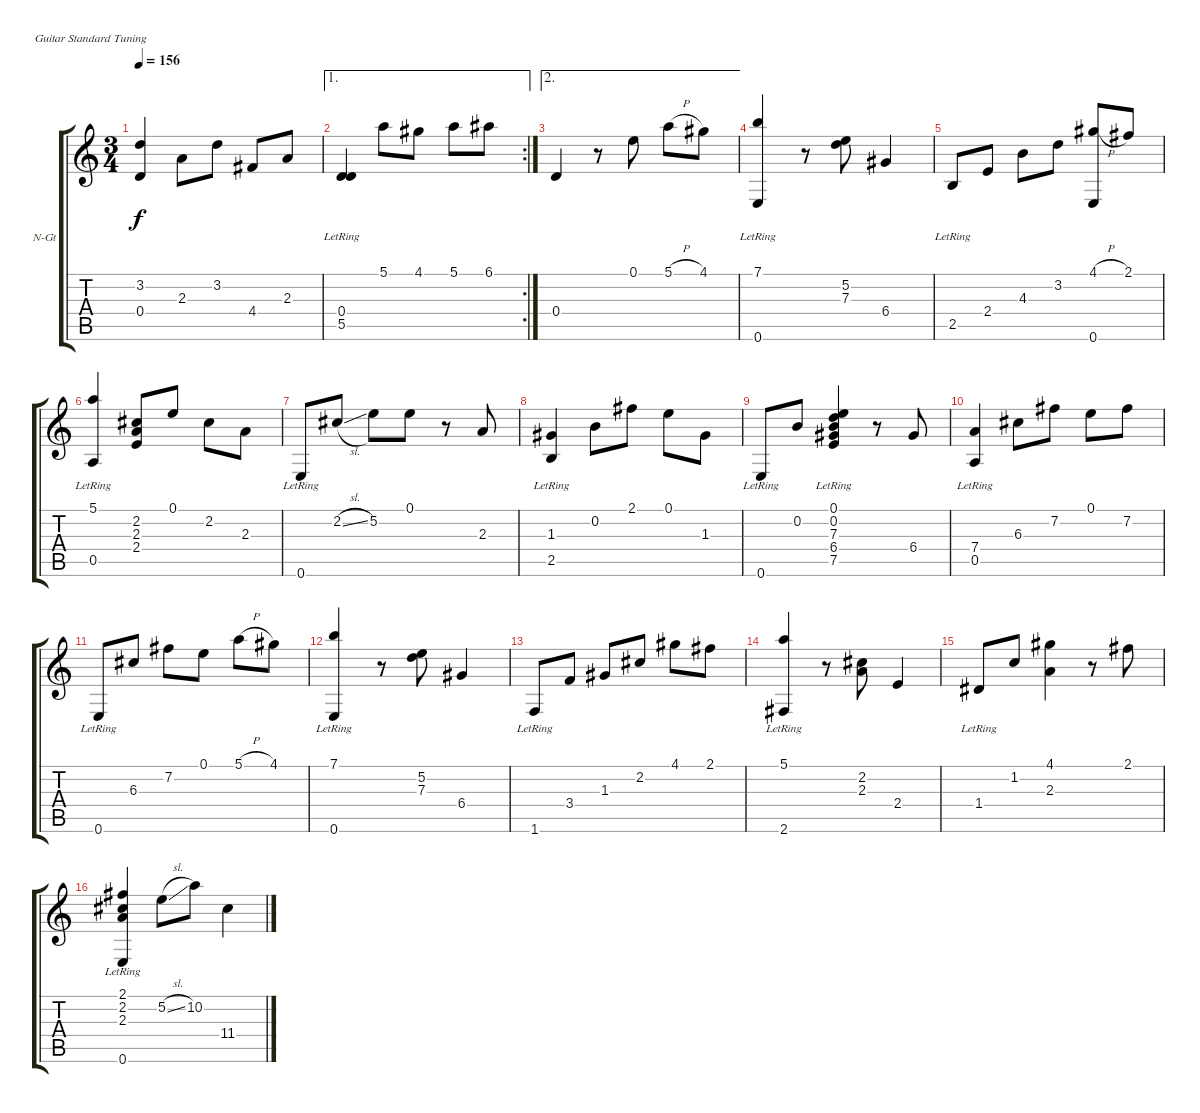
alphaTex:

\bracketExtendMode groupsimilarinstruments
\firstSystemTrackNameOrientation horizontal
\otherSystemsTrackNameOrientation horizontal
\track ("guitare" "N-Gt") {instrument acousticguitarnylon}
\staff {score tabs}
\tuning (E4 B3 G3 D3 A2 E2)
\ts (3 4)
\tempo 156
\clef g2
\ks c
(3.2 0.4).4{dy f} 2.3.8 3.2.8 4.4.8 2.3.8 |
\ae 1
\rc 2
(0.4 5.5{lr}).4 5.1.8 4.1.8 5.1.8 6.1.8 |
\ae 2
0.4.4 r.8 0.1.8 5.1{h}.8 4.1.8 |
(7.1{lr} 0.6{lr}).4 r.8 (5.2 7.3).8 6.4.4 |
2.5{lr}.8 2.4.8 4.3.8 3.2.8 (4.1{h} 0.6).8 2.1.8 |
(5.1{lr} 0.5{lr}).4 (2.2 2.3 2.4).8 0.1.8 2.2.8 2.3.8 |
0.6{lr}.8 2.2{sl}.8 5.2.8 0.1.8 r.8 2.3.8 |
(1.3 2.5{lr}).4 0.2.8 2.1.8 0.1.8 1.3.8 |
0.6{lr}.8 0.2.8 (0.1{lr} 0.2 7.3 6.4 7.5).4 r.8 6.4.8 |
(7.4 0.5{lr}).4 6.3.8 7.2.8 0.1.8 7.2.8 |
0.6{lr}.8 6.3.8 7.2.8 0.1.8 5.1{h}.8 4.1.8 |
(7.1{lr} 0.6{lr}).4 r.8 (5.2 7.3).8 6.4.4 |
1.6{lr}.8 3.4.8 1.3.8 2.2.8 4.1.8 2.1.8 |
(5.1 2.6{lr}).4 r.8 (2.2 2.3).8 2.4.4 |
1.4{lr}.8 1.2.8 (4.1 2.3).4 r.8 2.1.8 |
(2.1 2.2 2.3 0.6{lr}).4 5.2{sl}.8 10.2.8 11.4.4
